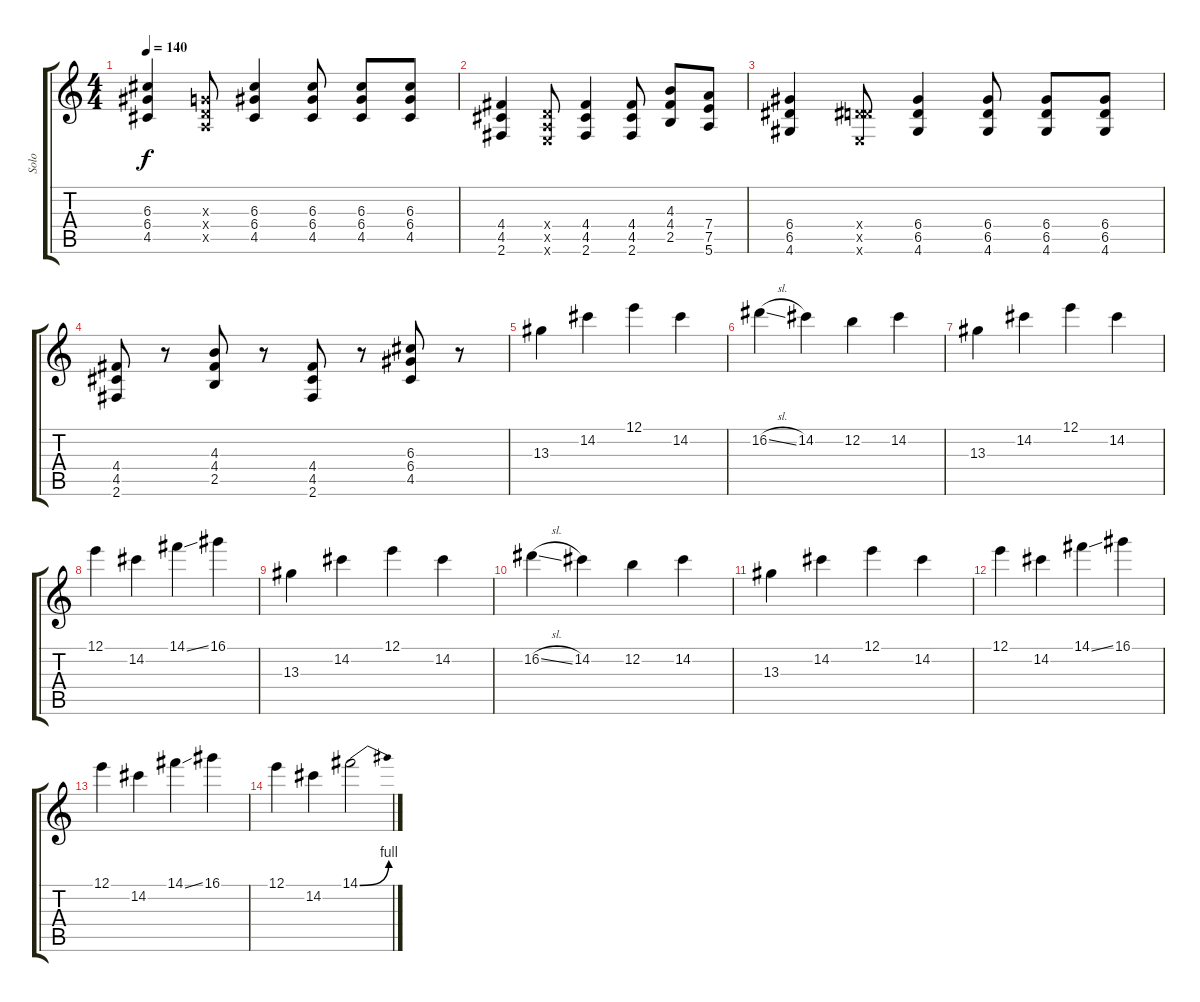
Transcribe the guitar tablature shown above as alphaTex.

\track ("Solo" "Solo") {instrument overdrivenguitar}
\staff {score tabs}
\tuning (E4 B3 G3 D3 A2 E2) {hide}
\ts (4 4)
\tempo 140
\clef g2
\ks c
(6.3 6.4 4.5).4{dy f} (0.3{x} 0.4{x} 0.5{x}).8 (6.3 6.4 4.5).4 (6.3 6.4 4.5).8 (6.3 6.4 4.5).8 (6.3 6.4 4.5).8 |
(4.4 4.5 2.6).4 (0.4{x} 0.5{x} 0.6{x}).8 (4.4 4.5 2.6).4 (4.4 4.5 2.6).8 (4.3 4.4 2.5).8 (7.4 7.5 5.6).8 |
(6.4 6.5 4.6).4 (0.4{x} 6.5{x} 0.6{x}).8 (6.4 6.5 4.6).4 (6.4 6.5 4.6).8 (6.4 6.5 4.6).8 (6.4 6.5 4.6).8 |
(4.4 4.5 2.6).8 r.8 (4.3 4.4 2.5).8 r.8 (4.4 4.5 2.6).8 r.8 (6.3 6.4 4.5).8 r.8 |
13.3.4 14.2.4 12.1.4 14.2.4 |
16.2{sl}.4 14.2.4 12.2.4 14.2.4 |
13.3.4 14.2.4 12.1.4 14.2.4 |
12.1.4 14.2.4 14.1{ss}.4 16.1.4 |
13.3.4 14.2.4 12.1.4 14.2.4 |
16.2{sl}.4 14.2.4 12.2.4 14.2.4 |
13.3.4 14.2.4 12.1.4 14.2.4 |
12.1.4 14.2.4 14.1{ss}.4 16.1.4 |
12.1.4 14.2.4 14.1{ss}.4 16.1.4 |
12.1.4 14.2.4 14.1{be (bend 0 0 60 4)}.2
